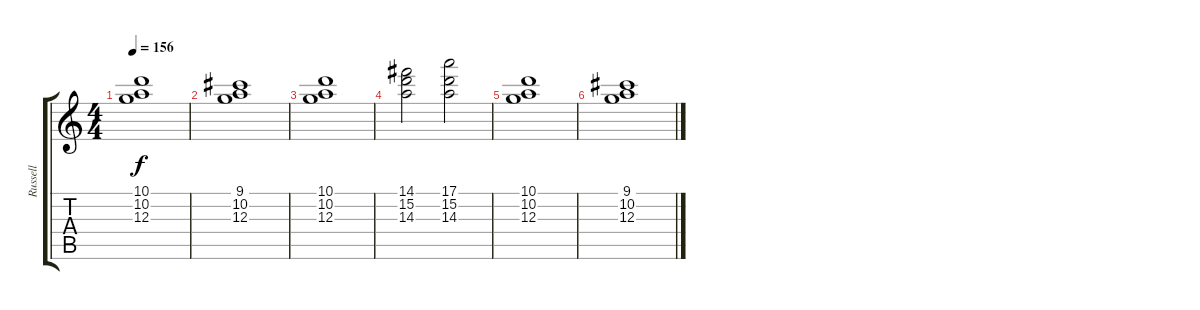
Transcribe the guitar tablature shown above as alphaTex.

\track ("Russell" "Russell") {instrument acousticguitarsteel}
\staff {score tabs}
\tuning (E4 B3 G3 D3 A2 E2) {hide}
\ts (4 4)
\tempo 156
\clef g2
\ks c
(10.1 10.2 12.3).1{dy f} |
(9.1 10.2 12.3).1 |
(10.1 10.2 12.3).1 |
(14.1 15.2 14.3).2 (17.1 15.2 14.3).2 |
(10.1 10.2 12.3).1 |
(9.1 10.2 12.3).1{volume 3}
